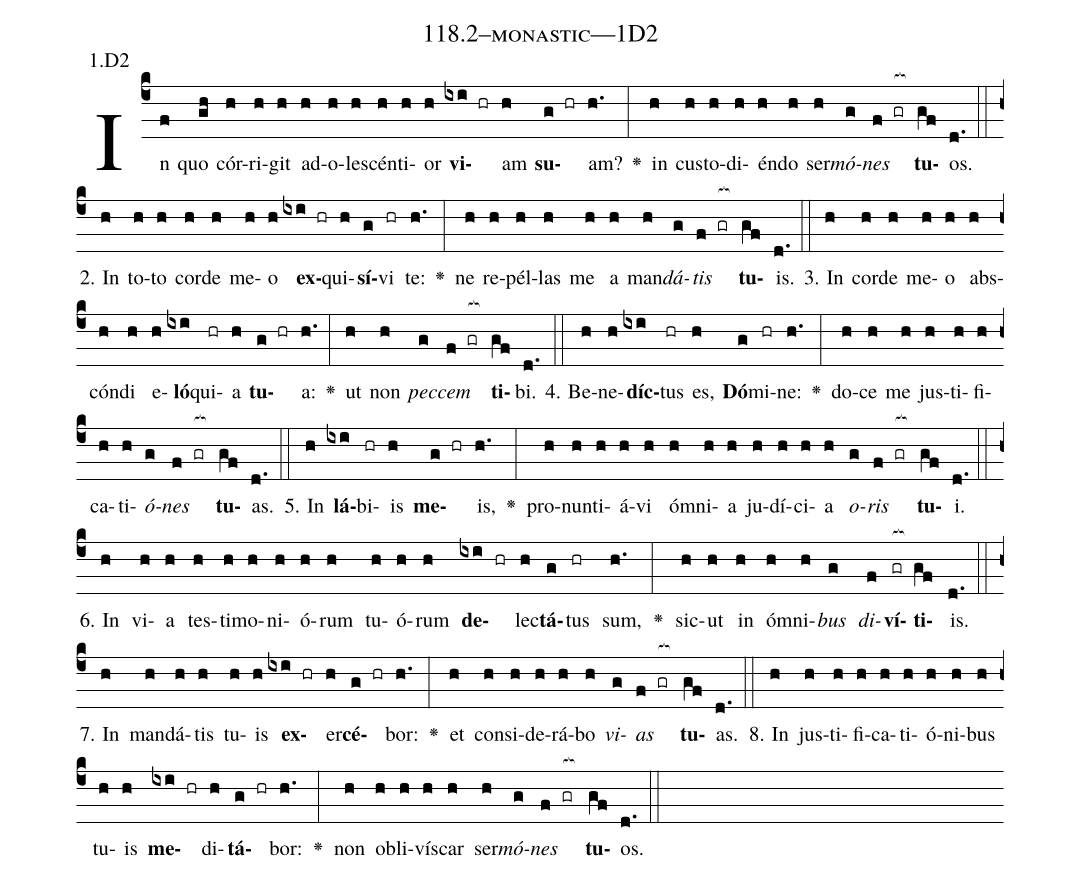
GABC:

name: 118.2--monastic---1D2;
annotation: 1.D2;
%%
(c4)In(f) quo(gh) cór(h)ri(h)git(h) ad(h)o(h)le(h)scén(h)ti(h)or(h) <b>vi</b>(ixi hr)am(h) <b>su</b>(g hr)am?(h.) <v>\greheightstar</v>(:) in(h) cus(h)to(h)di(h)én(h)do(h) ser(h)<i>mó</i>(g)<i>nes</i>(f gr[ocb:1{]) <b>tu</b>(gf[ocb:0}])os.(d.) (::)
2. In(h) to(h)to(h) cor(h)de(h) me(h)o(h) <b>ex</b>(ixi hr)qui(h)<b>sí</b>(g)vi(hr) te:(h.) <v>\greheightstar</v>(:) ne(h) re(h)pél(h)las(h) me(h) a(h) man(h)<i>dá</i>(g)<i>tis</i>(f gr[ocb:1{]) <b>tu</b>(gf[ocb:0}])is.(d.) (::)
3. In(h) cor(h)de(h) me(h)o(h) abs(h)cón(h)di(h) e(h)<b>ló</b>(ixi)qui(hr)a(h) <b>tu</b>(g hr)a:(h.) <v>\greheightstar</v>(:) ut(h) non(h) <i>pec</i>(g)<i>cem</i>(f gr[ocb:1{]) <b>ti</b>(gf[ocb:0}])bi.(d.) (::)
4. Be(h)ne(h)<b>díc</b>(ixi)tus(hr) es,(h) <b>Dó</b>(g)mi(hr)ne:(h.) <v>\greheightstar</v>(:) do(h)ce(h) me(h) jus(h)ti(h)fi(h)ca(h)ti(h)<i>ó</i>(g)<i>nes</i>(f gr[ocb:1{]) <b>tu</b>(gf[ocb:0}])as.(d.) (::)
5. In(h) <b>lá</b>(ixi)bi(hr)is(h) <b>me</b>(g hr)is,(h.) <v>\greheightstar</v>(:) pro(h)nun(h)ti(h)á(h)vi(h) óm(h)ni(h)a(h) ju(h)dí(h)ci(h)a(h) <i>o</i>(g)<i>ris</i>(f gr[ocb:1{]) <b>tu</b>(gf[ocb:0}])i.(d.) (::)
6. In(h) vi(h)a(h) tes(h)ti(h)mo(h)ni(h)ó(h)rum(h) tu(h)ó(h)rum(h) <b>de</b>(ixi hr)lec(h)<b>tá</b>(g)tus(hr) sum,(h.) <v>\greheightstar</v>(:) sic(h)ut(h) in(h) óm(h)ni(h)<i>bus</i>(g) <i>di</i>(f)<b>ví</b>(gr[ocb:1{])<b>ti</b>(gf[ocb:0}])is.(d.) (::)
7. In(h) man(h)dá(h)tis(h) tu(h)is(h) <b>ex</b>(ixi hr)er(h)<b>cé</b>(g hr)bor:(h.) <v>\greheightstar</v>(:) et(h) con(h)si(h)de(h)rá(h)bo(h) <i>vi</i>(g)<i>as</i>(f gr[ocb:1{]) <b>tu</b>(gf[ocb:0}])as.(d.) (::)
8. In(h) jus(h)ti(h)fi(h)ca(h)ti(h)ó(h)ni(h)bus(h) tu(h)is(h) <b>me</b>(ixi hr)di(h)<b>tá</b>(g hr)bor:(h.) <v>\greheightstar</v>(:) non(h) ob(h)li(h)vís(h)car(h) ser(h)<i>mó</i>(g)<i>nes</i>(f gr[ocb:1{]) <b>tu</b>(gf[ocb:0}])os.(d.) (::)
